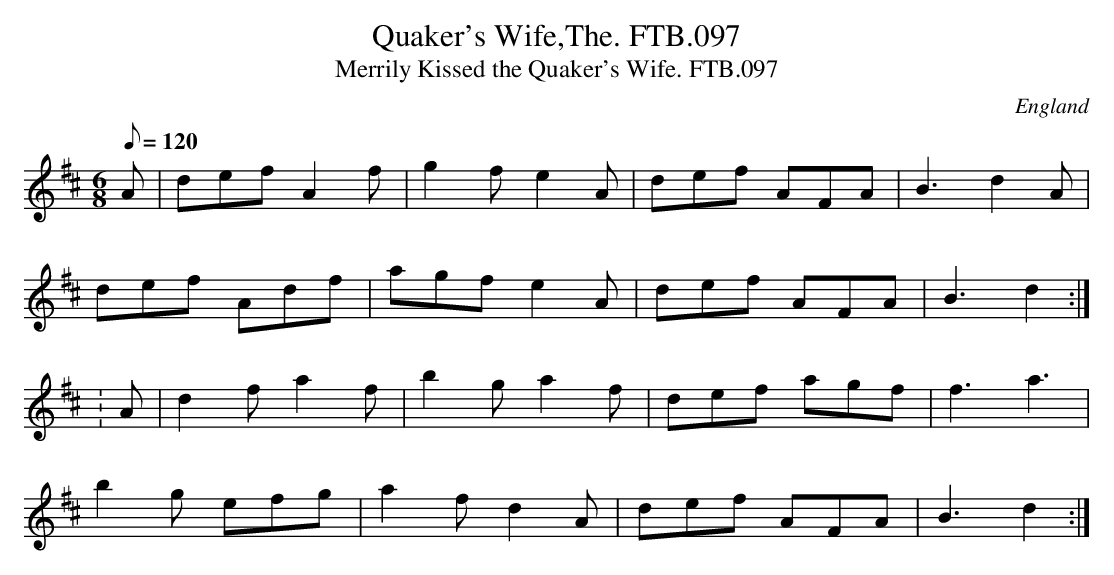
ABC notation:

X:1
T:Quaker's Wife,The. FTB.097
T:Merrily Kissed the Quaker's Wife. FTB.097
M:6/8
Q:120
O:England
K:D
A|def A2f|g2f e2A|def AFA|B3 d2A|
def Adf|agf e2A|def AFA|B3 d2:|
:A|d2f a2f|b2g a2f|def agf|f3 a3|
b2g efg|a2f d2A|def AFA|B3 d2:|
